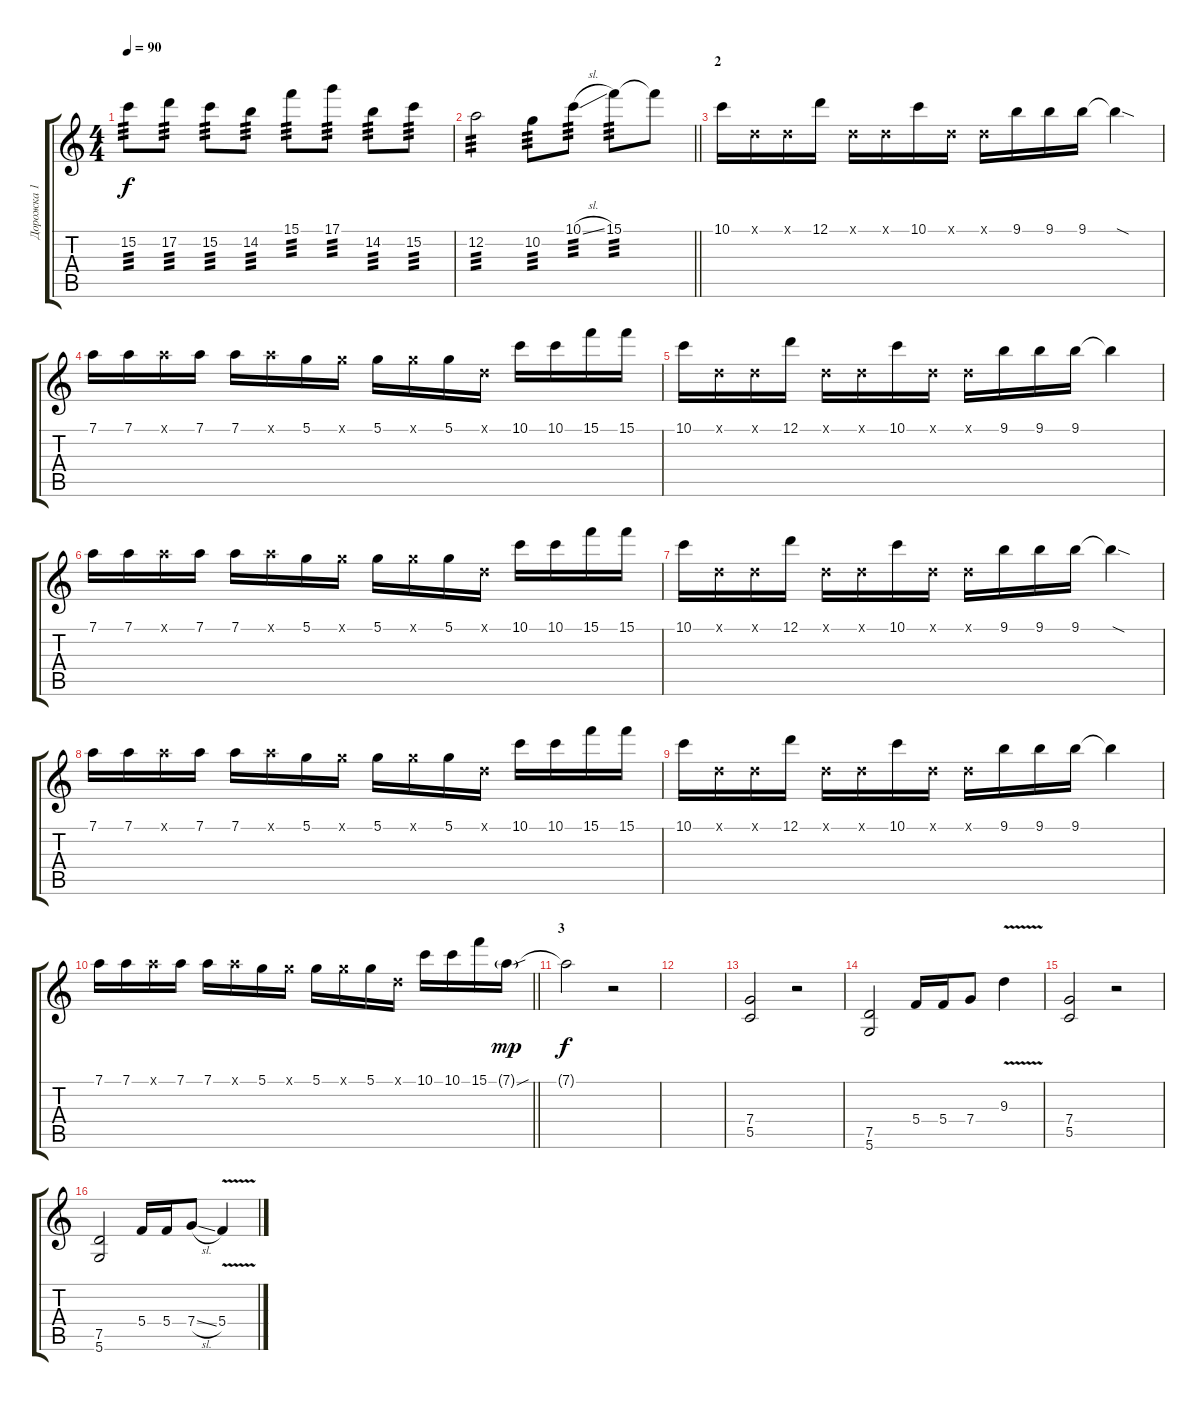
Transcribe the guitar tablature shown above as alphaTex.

\track ("Дорожка 1" "Дорожка 1") {instrument acousticguitarsteel}
\staff {score tabs}
\tuning (D4 A3 F3 C3 G2 D2) {hide}
\ts (4 4)
\tempo 90
\clef g2
\ks c
15.2.8{tp 3 dy f balance 0} 17.2.8{tp 3} 15.2.8{tp 3} 14.2.8{tp 3} 15.1.8{tp 3} 17.1.8{tp 3} 14.2.8{tp 3} 15.2.8{tp 3} |
\barLineRight lightlight
12.2.2{tp 3} 10.2.8{tp 3} 10.1{sl}.8{tp 3} 15.1.8{tp 3} 15.1{t}.8 |
\section ("" "2")
10.1.16{balance 16 instrument overdrivenguitar} 0.1{x}.16 0.1{x}.16 12.1.16 0.1{x}.16 0.1{x}.16 10.1.16 0.1{x}.16 0.1{x}.16 9.1.16 9.1.16 9.1.16 9.1{sod t}.4 |
7.1.16 7.1.16 7.1{x}.16 7.1.16 7.1.16 7.1{x}.16 5.1.16 5.1{x}.16 5.1.16 5.1{x}.16 5.1.16 0.1{x}.16 10.1.16 10.1.16 15.1.16 15.1.16 |
10.1.16{instrument overdrivenguitar} 0.1{x}.16 0.1{x}.16 12.1.16 0.1{x}.16 0.1{x}.16 10.1.16 0.1{x}.16 0.1{x}.16 9.1.16 9.1.16 9.1.16 9.1{t}.4 |
7.1.16 7.1.16 7.1{x}.16 7.1.16 7.1.16 7.1{x}.16 5.1.16 5.1{x}.16 5.1.16 5.1{x}.16 5.1.16 0.1{x}.16 10.1.16 10.1.16 15.1.16 15.1.16 |
10.1.16{balance 16 instrument overdrivenguitar} 0.1{x}.16 0.1{x}.16 12.1.16 0.1{x}.16 0.1{x}.16 10.1.16 0.1{x}.16 0.1{x}.16 9.1.16 9.1.16 9.1.16 9.1{sod t}.4 |
7.1.16 7.1.16 7.1{x}.16 7.1.16 7.1.16 7.1{x}.16 5.1.16 5.1{x}.16 5.1.16 5.1{x}.16 5.1.16 0.1{x}.16 10.1.16 10.1.16 15.1.16 15.1.16 |
10.1.16{instrument overdrivenguitar} 0.1{x}.16 0.1{x}.16 12.1.16 0.1{x}.16 0.1{x}.16 10.1.16 0.1{x}.16 0.1{x}.16 9.1.16 9.1.16 9.1.16 9.1{t}.4 |
\barLineRight lightlight
7.1.16 7.1.16 7.1{x}.16 7.1.16 7.1.16 7.1{x}.16 5.1.16 5.1{x}.16 5.1.16 5.1{x}.16 5.1.16 0.1{x}.16 10.1.16 10.1.16 15.1.16 7.1{sou g}.16{dy mp} |
\section ("" "3")
7.1{t}.2{dy f} r.2 |
|
(7.4 5.5).2 r.2 |
(7.5 5.6).2 5.4.16 5.4.16 7.4.8 9.3{v}.4 |
(7.4 5.5).2 r.2 |
(7.5 5.6).2 5.4.16 5.4.16 7.4{sl}.8 5.4{v}.4
